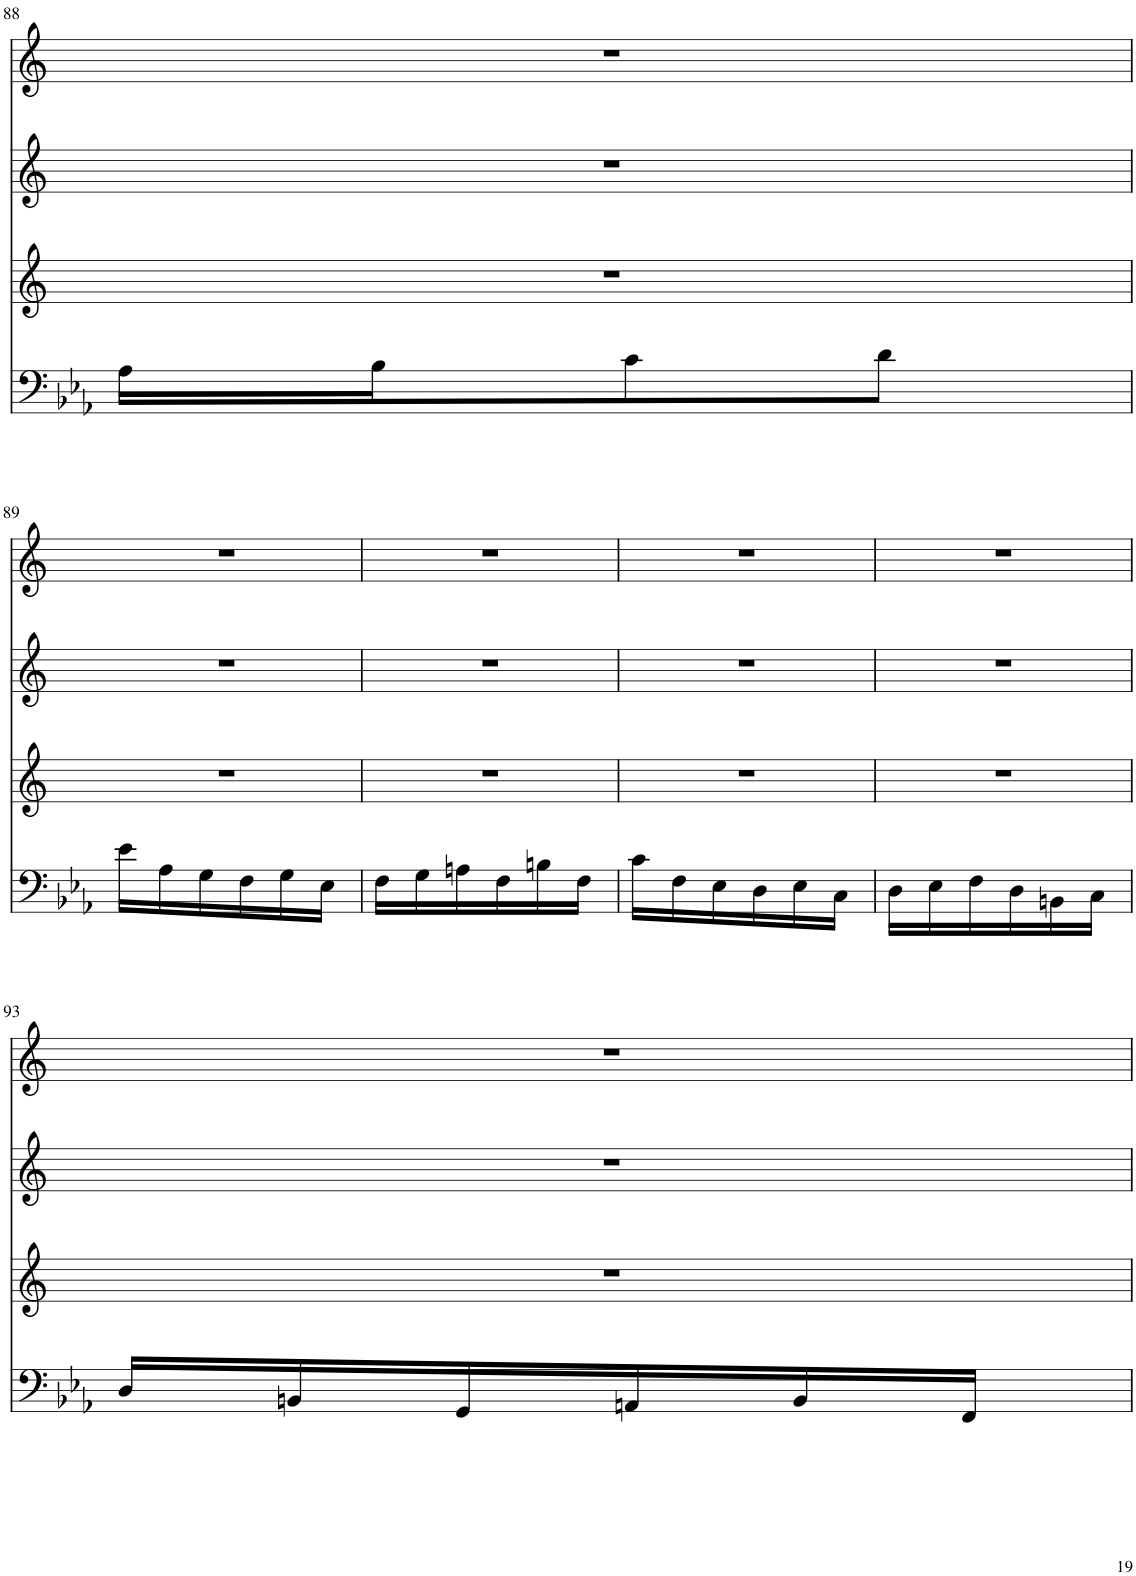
**kern	**kern	**kern	**kern
*part4	*part3	*part2	*part1
*staff4	*staff3	*staff2	*staff1
*I"Violoncello	*I"unbenannt	*I"Violoncello	*I"Violoncello
*I'Vc	*	*I'Vc	*I'Vc
!!LO:PB:g=z
*clefF4	*clefG2	*clefG2	*clefG2
*k[b-e-a-]	*k[]	*k[]	*k[]
*M3/8	*	*	*
=88	=88	=88	=88
16A-\LL	1r	1r	1r
16B-\J	.	.	.
8c\	.	.	.
8d\J	.	.	.
2ryy	.	.	.
8ryy	.	.	.
!!LO:LB:g=z
=89	=89	=89	=89
16e-\LL	1r	1r	1r
16A-\	.	.	.
16G\	.	.	.
16F\	.	.	.
16G\	.	.	.
16E-\JJ	.	.	.
2ryy	.	.	.
8ryy	.	.	.
=90	=90	=90	=90
16F\LL	1r	1r	1r
16G\	.	.	.
16An\	.	.	.
16F\	.	.	.
16Bn\	.	.	.
16F\JJ	.	.	.
2ryy	.	.	.
8ryy	.	.	.
=91	=91	=91	=91
16c\LL	1r	1r	1r
16F\	.	.	.
16E-\	.	.	.
16D\	.	.	.
16E-\	.	.	.
16C\JJ	.	.	.
2ryy	.	.	.
8ryy	.	.	.
=92	=92	=92	=92
16D\LL	1r	1r	1r
16E-\	.	.	.
16F\	.	.	.
16D\	.	.	.
16BBn\	.	.	.
16C\JJ	.	.	.
2ryy	.	.	.
8ryy	.	.	.
!!LO:LB:g=z
=93	=93	=93	=93
16D/LL	1r	1r	1r
16BBn/	.	.	.
16GG/	.	.	.
16AAn/	.	.	.
16BB/	.	.	.
16FF/JJ	.	.	.
2ryy	.	.	.
8ryy	.	.	.
=	=	=	=
*-	*-	*-	*-
